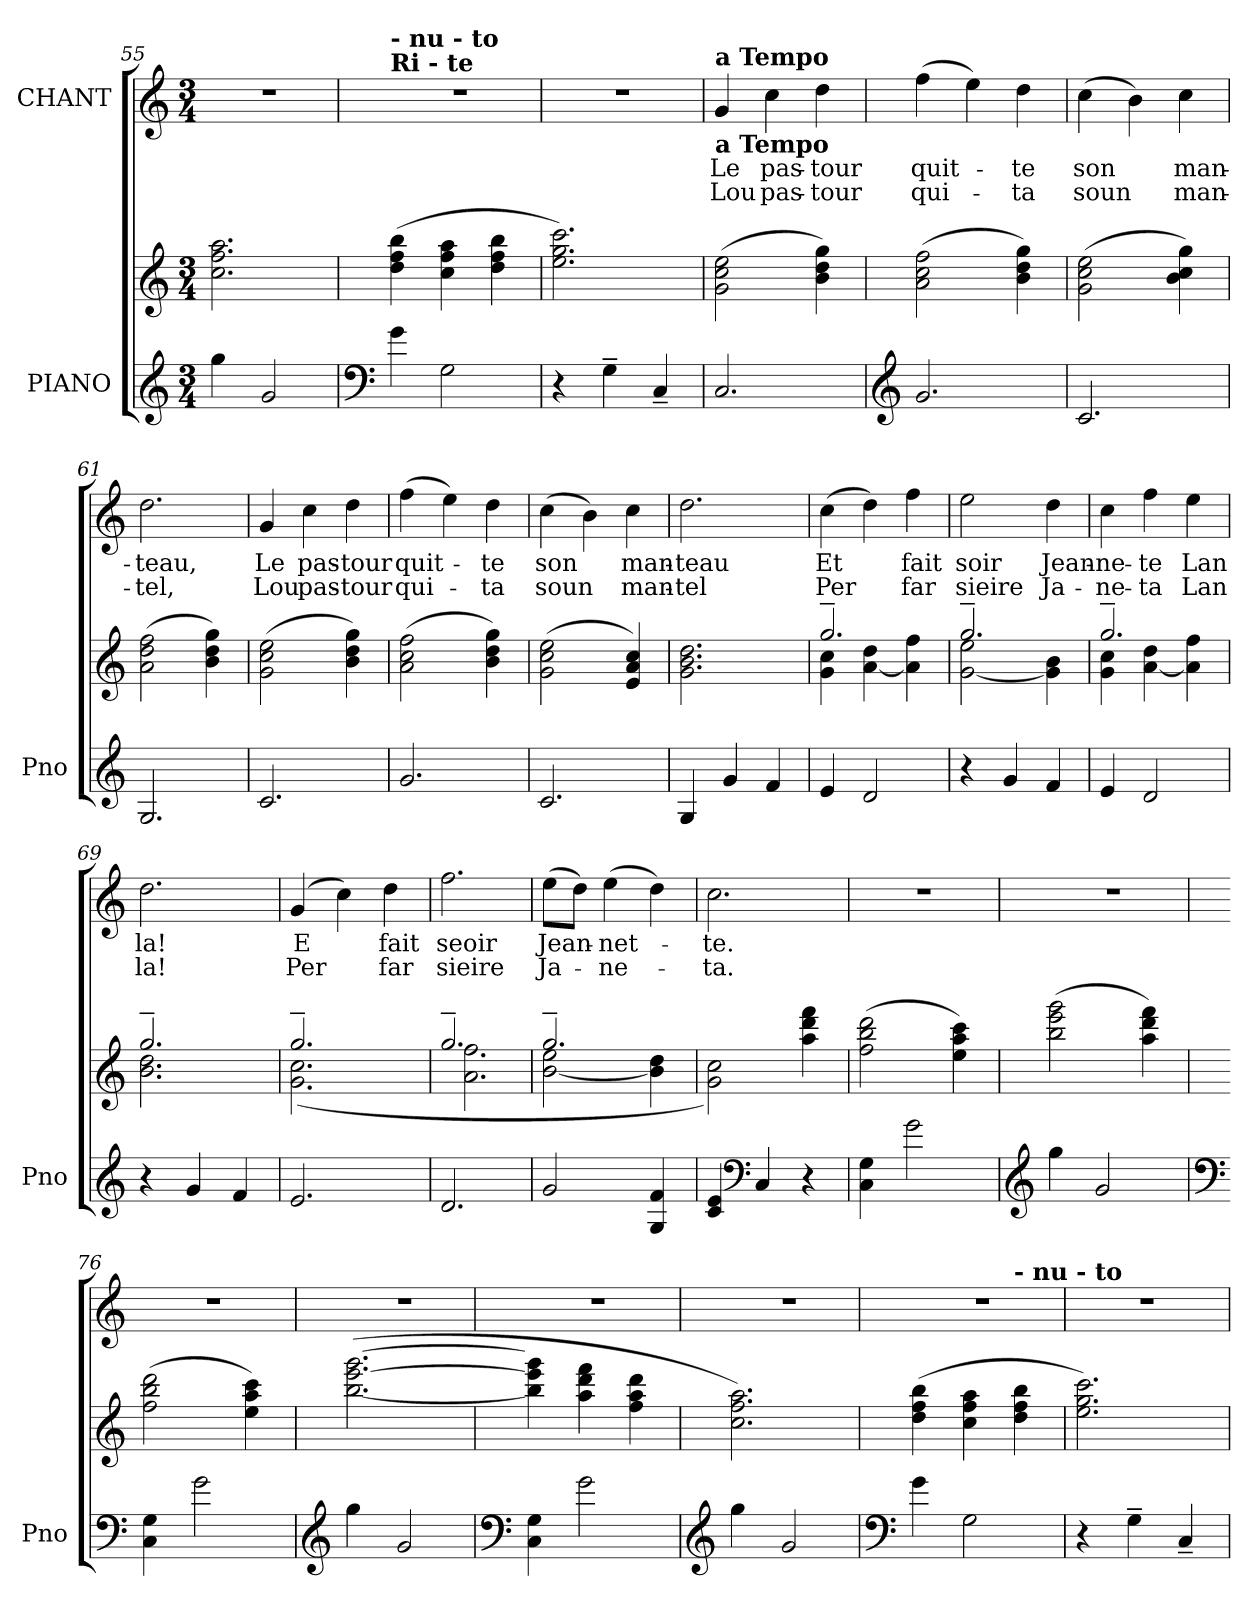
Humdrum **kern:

**kern	**kern	**kern	**text	**text
*part2	*part2	*part1	*part1	*part1
*staff3	*staff2	*staff1	*staff1	*staff1
*I"PIANO	*	*I"CHANT	*	*
*I'Pno	*	*	*	*
*clefG2	*clefG2	*clefG2	*	*
*k[]	*k[]	*k[]	*	*
*M3/4	*M3/4	*M3/4	*	*
=55	=55	=55	=55	=55
4gg\	2.cc\ 2.ff\ 2.aa\	2.r	.	.
2g/	.	.	.	.
=56	=56	=56	=56	=56
*clefF4	*	*	*	*
!	!	!LO:TX:a:B:t=Ri - te	!	!
!	!	!LO:TX:a:B:t=- nu - to	!	!
4g\	(>4dd\ 4ff\ 4bb\	2.r	.	.
2G\	4cc\ 4ff\ 4aa\	.	.	.
.	4dd\ 4ff\ 4bb\	.	.	.
=57	=57	=57	=57	=57
4r	2.ee\ 2.gg\ 2.ccc\)	2.r	.	.
4G~\	.	.	.	.
4C~/	.	.	.	.
!!LO:LB:g=z
=58	=58	=58	=58	=58
!	!	!LO:TX:b:B:t=a Tempo	!	!
!	!	!LO:TX:a:B:t=a Tempo	!	!
!	!	!	!LO:LY:b	!LO:LY:b
2.C/	(>2g\ 2cc\ 2ee\	4g/	Le	Lou
!	!	!	!LO:LY:b	!LO:LY:b
.	.	4cc\	pas-	pas-
!	!	!	!LO:LY:b	!LO:LY:b
.	4b\ 4dd\ 4gg\)	4dd\	-tour	-tour
=59	=59	=59	=59	=59
*clefG2	*	*	*	*
!	!	!	!LO:LY:b	!LO:LY:b
2.g/	(>2a\ 2cc\ 2ff\	(>4ff\	quit-	qui-
.	.	4ee\)	.	.
!	!	!	!LO:LY:b	!LO:LY:b
.	4b\ 4dd\ 4gg\)	4dd\	-te	-ta
=60	=60	=60	=60	=60
!	!	!	!LO:LY:b	!LO:LY:b
2.c/	(>2g\ 2cc\ 2ee\	(>4cc\	son	soun
.	.	4b\)	.	.
!	!	!	!LO:LY:b	!LO:LY:b
.	4b\ 4cc\ 4gg\)	4cc\	man-	man-
=61	=61	=61	=61	=61
!	!	!	!LO:LY:b	!LO:LY:b
2.G/	(>2a\ 2dd\ 2ff\	2.dd\	-teau,	-tel,
.	4b\ 4dd\ 4gg\)	.	.	.
=62	=62	=62	=62	=62
!	!	!	!LO:LY:b	!LO:LY:b
2.c/	(>2g\ 2cc\ 2ee\	4g/	Le	Lou
!	!	!	!LO:LY:b	!LO:LY:b
.	.	4cc\	pas-	pas-
!	!	!	!LO:LY:b	!LO:LY:b
.	4b\ 4dd\ 4gg\)	4dd\	-tour	-tour
=63	=63	=63	=63	=63
!	!	!	!LO:LY:b	!LO:LY:b
2.g/	(>2a\ 2cc\ 2ff\	(>4ff\	quit-	qui-
.	.	4ee\)	.	.
!	!	!	!LO:LY:b	!LO:LY:b
.	4b\ 4dd\ 4gg\)	4dd\	-te	-ta
=64	=64	=64	=64	=64
!	!	!	!LO:LY:b	!LO:LY:b
2.c/	(>2g\ 2cc\ 2ee\	(>4cc\	son	soun
.	.	4b\)	.	.
!	!	!	!LO:LY:b	!LO:LY:b
.	4e/ 4a/ 4cc/)	4cc\	man-	man-
=65	=65	=65	=65	=65
!	!	!	!LO:LY:b	!LO:LY:b
4G/	2.g\ 2.b\ 2.dd\	2.dd\	-teau	-tel
4g/	.	.	.	.
4f/	.	.	.	.
!!LO:LB:g=z
=66	=66	=66	=66	=66
*	*^	*	*	*
!	!	!	!	!LO:LY:b	!LO:LY:b
4e/	2.gg~/	4g\ 4cc\	(>4cc\	Et	Per
2d/	.	[4a\ 4dd\	4dd\)	.	.
!	!	!	!	!LO:LY:b	!LO:LY:b
.	.	4a\] 4ff\	4ff\	fait	far
=67	=67	=67	=67	=67	=67
!	!	!	!	!LO:LY:b	!LO:LY:b
4r	2.gg~/	[2g\ 2ee\	2ee\	soir	sieire
4g/	.	.	.	.	.
!	!	!	!	!LO:LY:b	!LO:LY:b
4f/	.	4g\] 4b\	4dd\	Jean-	Ja-
=68	=68	=68	=68	=68	=68
!	!	!	!	!LO:LY:b	!LO:LY:b
4e/	2.gg~/	4g\ 4cc\	4cc\	-ne-	-ne-
!	!	!	!	!LO:LY:b	!LO:LY:b
2d/	.	[4a\ 4dd\	4ff\	-te	-ta
!	!	!	!	!LO:LY:b	!LO:LY:b
.	.	4a\] 4ff\	4ee\	Lan	Lan
=69	=69	=69	=69	=69	=69
!	!	!	!	!LO:LY:b	!LO:LY:b
4r	2.gg~/	2.b\ 2.dd\	2.dd\	la!	la!
4g/	.	.	.	.	.
4f/	.	.	.	.	.
=70	=70	=70	=70	=70	=70
!	!	!	!	!LO:LY:b	!LO:LY:b
2.e/	2.gg~/	(<2.g\ 2.cc\	(>4g/	E	Per
.	.	.	4cc\)	.	.
!	!	!	!	!LO:LY:b	!LO:LY:b
.	.	.	4dd\	fait	far
=71	=71	=71	=71	=71	=71
!	!	!	!	!LO:LY:b	!LO:LY:b
2.d/	2.gg~/	2.a\ 2.ff\	2.ff\	seoir	sieire
=72	=72	=72	=72	=72	=72
!	!	!	!	!LO:LY:b	!LO:LY:b
2g/	2.gg~/	[2b\ 2ee\	(>8ee\L	Jean-	Ja-
.	.	.	8dd\J)	.	.
!	!	!	!	!LO:LY:b	!LO:LY:b
.	.	.	(>4ee\	-net-	-ne-
4G/ 4f/	.	4b\] 4dd\	4dd\)	.	.
=73	=73	=73	=73	=73	=73
!	!	!	!	!LO:LY:b	!LO:LY:b
*	*v	*v	*	*	*
4c/ 4e/	2g\ 2cc\)	2.cc\	-te.	-ta.
*clefF4	*	*	*	*
4C/	.	.	.	.
4r	4aa\ 4ddd\ 4fff\	.	.	.
!!LO:PB:g=z
=74	=74	=74	=74	=74
4C\ 4G\	(>2ff\ 2bb\ 2ddd\	2.r	.	.
2g\	.	.	.	.
.	4ee\ 4aa\ 4ccc\)	.	.	.
=75	=75	=75	=75	=75
*clefG2	*	*	*	*
4gg\	(>2bb\ 2eee\ 2ggg\	2.r	.	.
2g/	.	.	.	.
.	4aa\ 4ddd\ 4fff\)	.	.	.
=76	=76	=76	=76	=76
*clefF4	*	*	*	*
4C\ 4G\	(>2ff\ 2bb\ 2ddd\	2.r	.	.
2g\	.	.	.	.
.	4ee\ 4aa\ 4ccc\)	.	.	.
=77	=77	=77	=77	=77
*clefG2	*	*	*	*
4gg\	(>[2.bb\ [2.eee\ [2.ggg\	2.r	.	.
2g/	.	.	.	.
=78	=78	=78	=78	=78
*clefF4	*	*	*	*
4C\ 4G\	4bb\] 4eee\] 4ggg\]	2.r	.	.
2g\	4aa\ 4ddd\ 4fff\	.	.	.
.	4ff\ 4aa\ 4ddd\	.	.	.
=79	=79	=79	=79	=79
*clefG2	*	*	*	*
4gg\	2.cc\ 2.ff\ 2.aa\)	2.r	.	.
2g/	.	.	.	.
=80	=80	=80	=80	=80
*clefF4	*	*	*	*
!	!	!LO:TX:a:B:t=Ri - te	!	!
*	*	*^	*	*
4g\	(>4dd\ 4ff\ 4bb\	2.r	2ryy	.	.
2G\	4cc\ 4ff\ 4aa\	.	.	.	.
!	!	!	!LO:TX:a:B:t=- nu - to	!	!
.	4dd\ 4ff\ 4bb\	.	4ryy	.	.
*	*	*v	*v	*	*
=81	=81	=81	=81	=81
4r	2.ee\ 2.gg\ 2.ccc\)	2.r	.	.
4G~\	.	.	.	.
4C~/	.	.	.	.
=	=	=	=	=
*-	*-	*-	*-	*-
